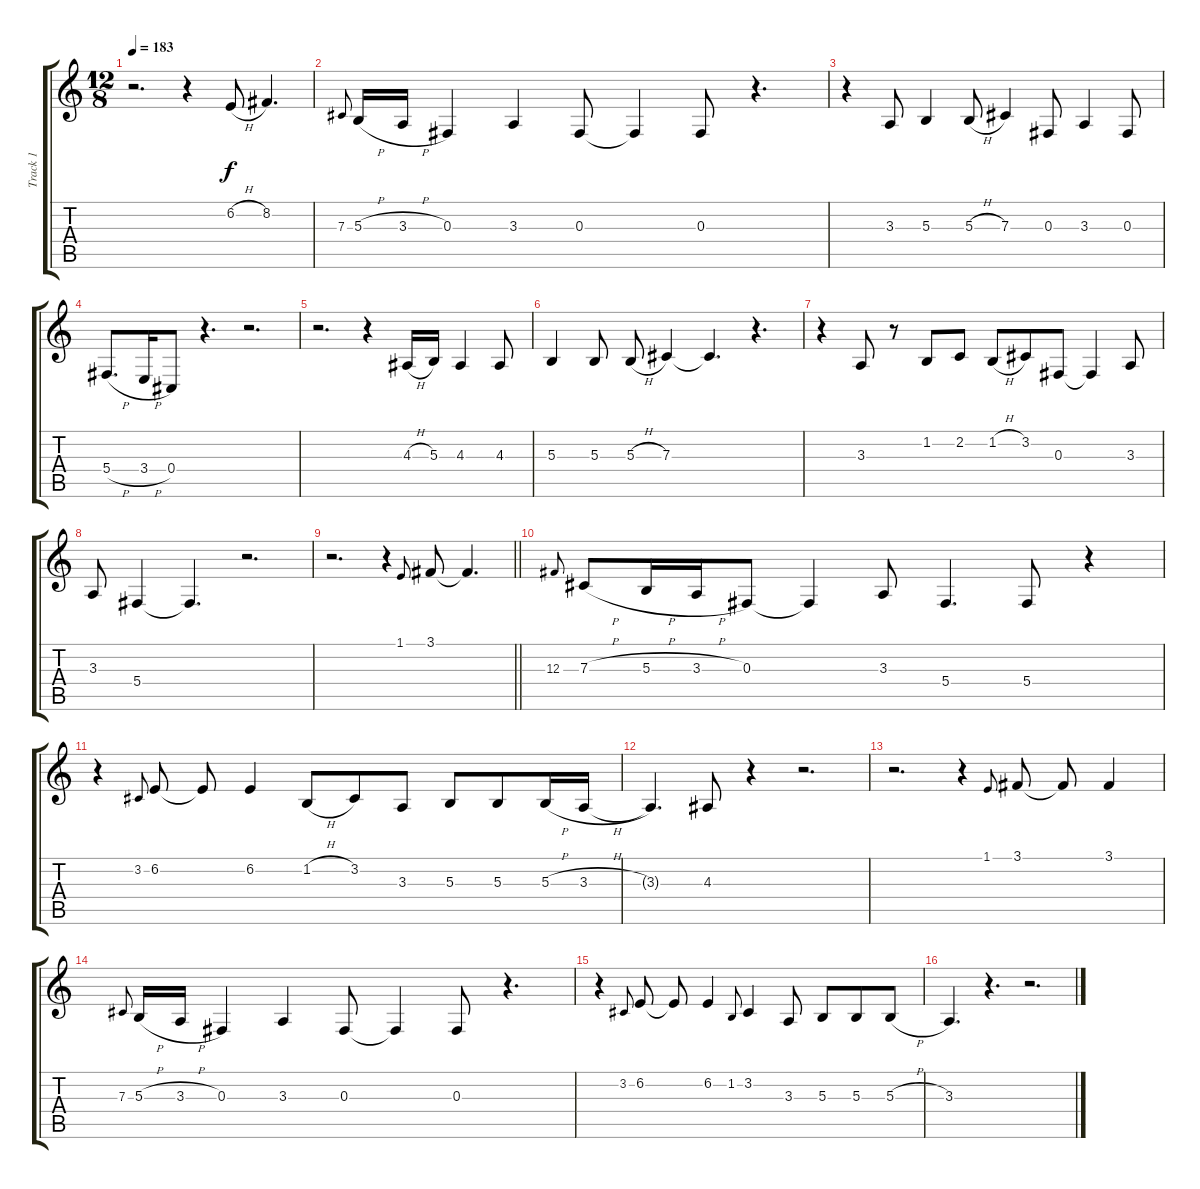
\track ("Track 1" "Track 1") {instrument tenorsax}
\staff {score tabs}
\tuning (Eb4 Bb3 Gb3 Db3 Ab2 Eb2) {hide}
\ts (12 8)
\tempo 183
\clef g2
\ks c
r.2{d dy f} r.4 6.2{h}.8 8.2.4{d} |
7.3.8{gr onbeat} 5.3{h}.16 3.3{h}.16 0.3.4 3.3.4 0.3.8 0.3{t}.4 0.3.8 r.4{d} |
r.4 3.3.8 5.3.4 5.3{h}.8 7.3.4 0.3.8 3.3.4 0.3.8 |
5.4{h}.8{d} 3.4{h}.16 0.4.8 r.4{d} r.2{d} |
r.2{d} r.4 4.3{h}.16 5.3.16 4.3.4 4.3.8 |
5.3.4 5.3.8 5.3{h}.8 7.3.4 7.3{t}.4{d} r.4{d} |
r.4 3.3.8 r.8 1.2.8 2.2.8 1.2{h}.8 3.2.8 0.3.8 0.3{t}.4 3.3.8 |
3.3.8 5.4.4 5.4{t}.4{d} r.2{d} |
\barLineRight lightlight
r.2{d} r.4 1.1.8{gr onbeat} 3.1.8 3.1{t}.4{d} |
12.3.8{gr onbeat} 7.3{h}.8 5.3{h}.16 3.3{h}.16 0.3.8 0.3{t}.4 3.3.8 5.4.4{d} 5.4.8 r.4 |
r.4 3.2.8{gr onbeat} 6.2.8 6.2{t}.8 6.2.4 1.2{h}.8 3.2.8 3.3.8 5.3.8 5.3.8 5.3{h}.16 3.3{h}.16 |
3.3{t}.4{d} 4.3.8 r.4 r.2{d} |
r.2{d} r.4 1.1.8{gr onbeat} 3.1.8 3.1{t}.8 3.1.4 |
7.3.8{gr onbeat} 5.3{h}.16 3.3{h}.16 0.3.4 3.3.4 0.3.8 0.3{t}.4 0.3.8 r.4{d} |
r.4 3.2.8{gr onbeat} 6.2.8 6.2{t}.8 6.2.4 1.2.8{gr onbeat} 3.2.4 3.3.8 5.3.8 5.3.8 5.3{h}.8 |
3.3.4{d} r.4{d} r.2{d}
